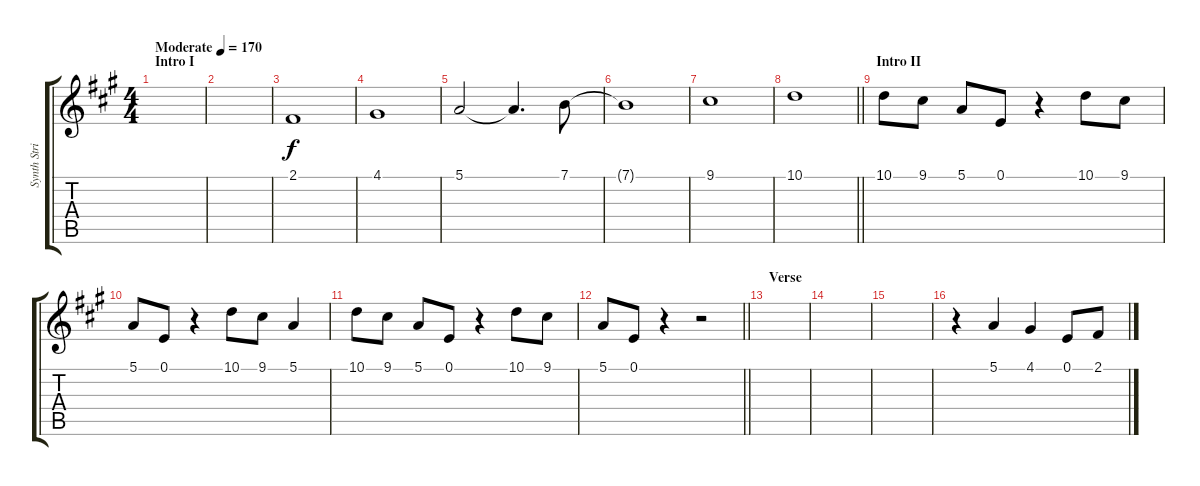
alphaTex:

\track ("Synth Strings III" "Synth Stri") {instrument tremolostrings}
\staff {score tabs}
\tuning (E4 B3 G3 D3 A2 E2) {hide}
\ts (4 4)
\section ("" "Intro I")
\tempo (170 "Moderate")
\clef g2
\ks a
|
|
2.1.1 |
4.1.1 |
5.1.2 5.1{t}.4{d} 7.1.8 |
7.1{t}.1 |
9.1.1 |
\barLineRight lightlight
10.1.1 |
\section ("" "Intro II")
10.1.8 9.1.8 5.1.8 0.1.8 r.4 10.1.8 9.1.8 |
5.1.8 0.1.8 r.4 10.1.8 9.1.8 5.1.4 |
10.1.8 9.1.8 5.1.8 0.1.8 r.4 10.1.8 9.1.8 |
\barLineRight lightlight
5.1.8 0.1.8 r.4 r.2 |
\section ("" "Verse")
|
|
|
r.4 5.1.4 4.1.4 0.1.8 2.1.8
